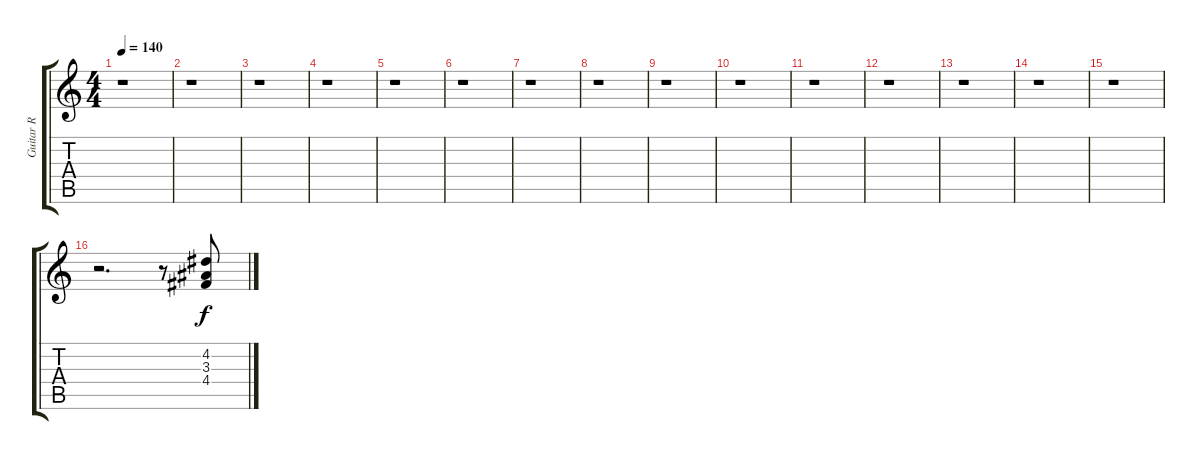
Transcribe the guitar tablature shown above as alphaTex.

\track ("Guitar R" "Guitar R") {instrument distortionguitar}
\staff {score tabs}
\tuning (E4 B3 G3 D3 A2 E2) {hide}
\ts (4 4)
\tempo 140
\clef g2
\ks c
r.1{dy f} |
r.1 |
r.1 |
r.1 |
r.1 |
r.1 |
r.1 |
r.1 |
r.1 |
r.1 |
r.1 |
r.1 |
r.1 |
r.1 |
r.1 |
r.2{d} r.8 (4.2 3.3 4.4).8
